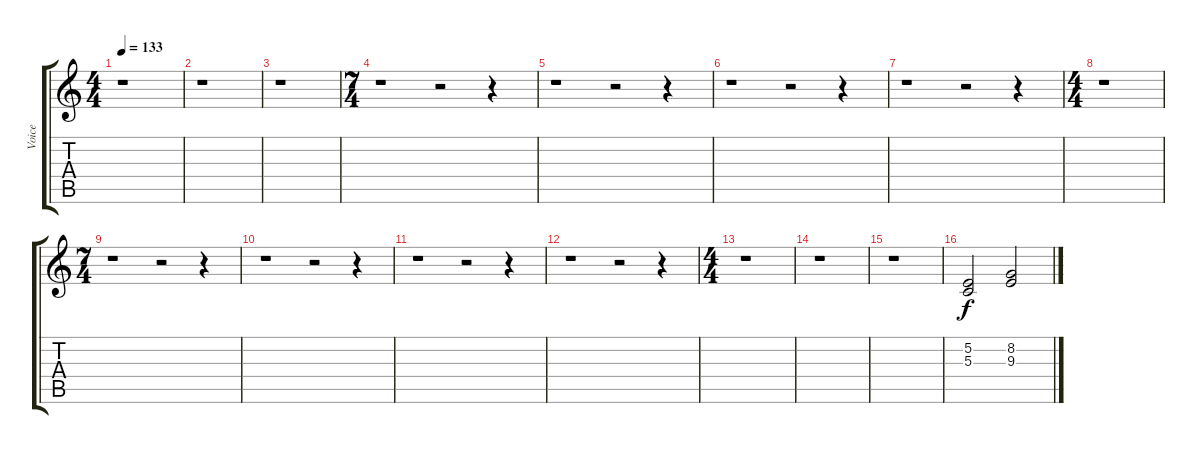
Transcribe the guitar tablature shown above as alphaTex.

\track ("Voice" "Voice") {instrument trumpet}
\staff {score tabs}
\tuning (E4 B3 G3 D3 A2 E2) {hide}
\ts (4 4)
\tempo 133
\clef g2
\ks c
r.1{dy f} |
r.1 |
r.1 |
\ts (7 4)
r.1 r.2 r.4 |
r.1 r.2 r.4 |
r.1 r.2 r.4 |
r.1 r.2 r.4 |
\ts (4 4)
r.1 |
\ts (7 4)
r.1 r.2 r.4 |
r.1 r.2 r.4 |
r.1 r.2 r.4 |
r.1 r.2 r.4 |
\ts (4 4)
r.1 |
r.1 |
r.1 |
(5.2 5.3).2 (8.2 9.3).2
